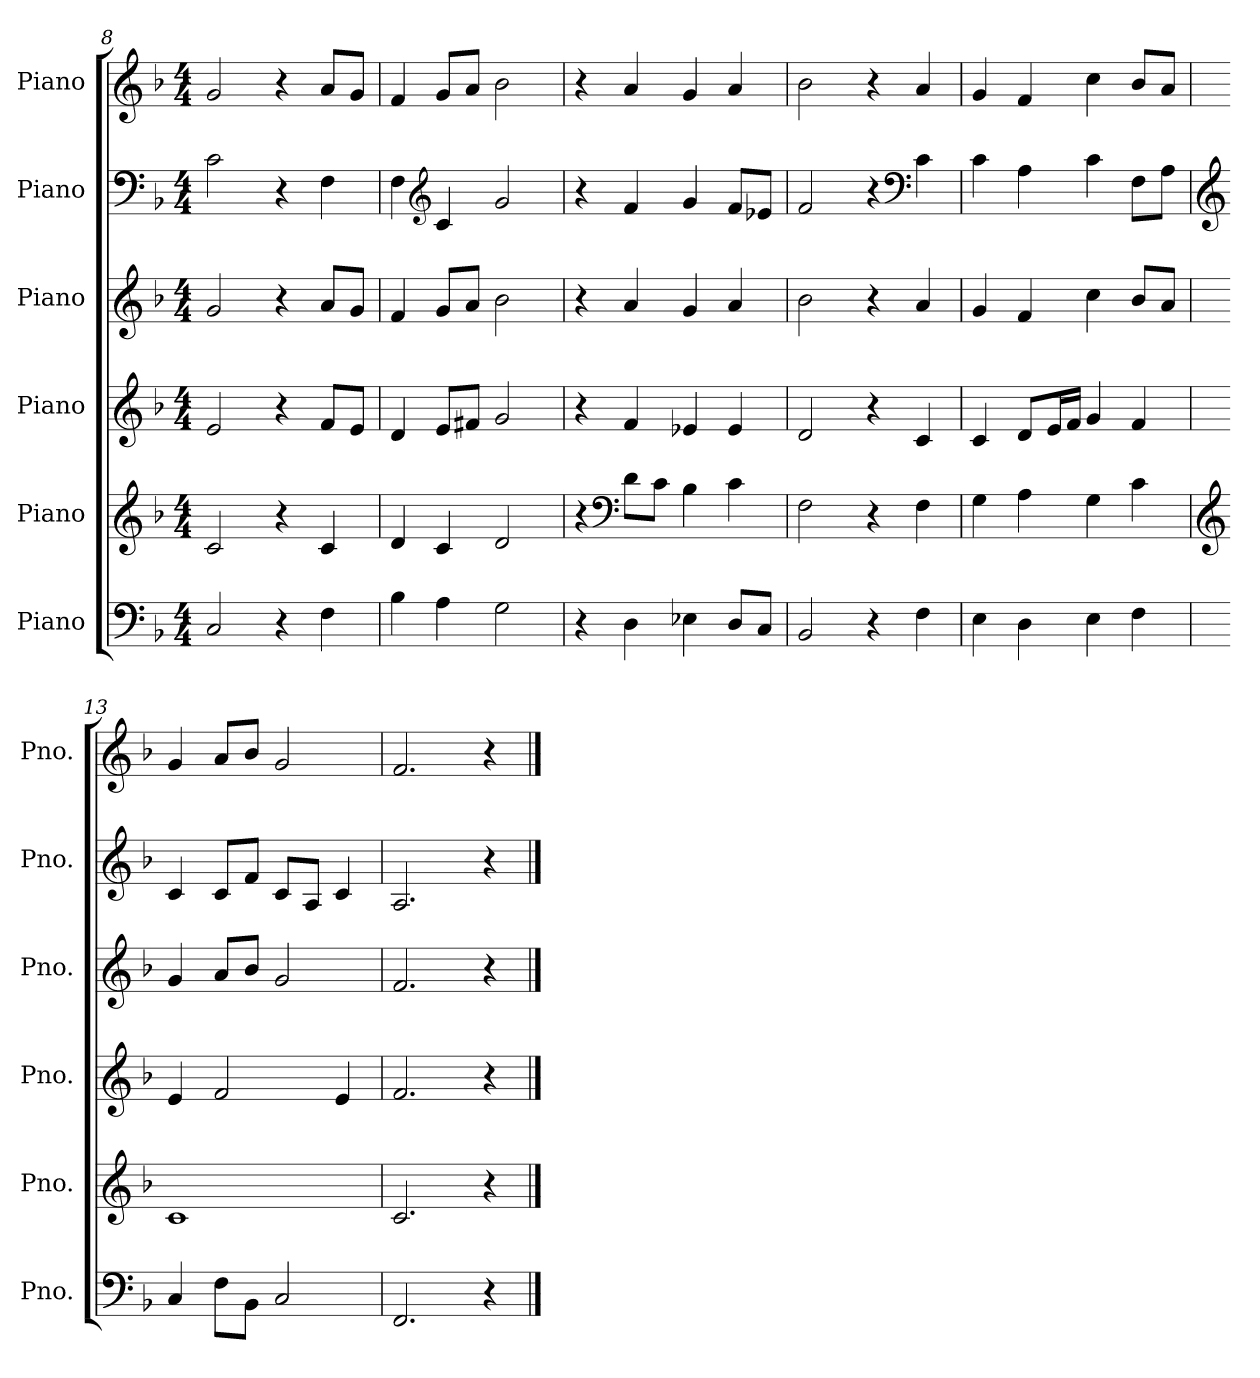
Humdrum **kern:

**kern	**kern	**kern	**kern	**kern	**kern
*part6	*part5	*part4	*part3	*part2	*part1
*staff6	*staff5	*staff4	*staff3	*staff2	*staff1
*I"Piano	*I"Piano	*I"Piano	*I"Piano	*I"Piano	*I"Piano
*I'Pno.	*I'Pno.	*I'Pno.	*I'Pno.	*I'Pno.	*I'Pno.
*clefF4	*clefG2	*clefG2	*clefG2	*clefF4	*clefG2
*k[b-]	*k[b-]	*k[b-]	*k[b-]	*k[b-]	*k[b-]
*M4/4	*M4/4	*M4/4	*M4/4	*M4/4	*M4/4
=8	=8	=8	=8	=8	=8
2C/	2c/	2e/	2g/	2c\	2g/
4r	4r	4r	4r	4r	4r
4F\	4c/	8f/L	8a/L	4F\	8a/L
.	.	8e/J	8g/J	.	8g/J
=9	=9	=9	=9	=9	=9
4B-\	4d/	4d/	4f/	4F\	4f/
*	*	*	*	*clefG2	*
4A\	4c/	8e/L	8g/L	4c/	8g/L
.	.	8f#X/J	8a/J	.	8a/J
2G\	2d/	2g/	2b-\	2g/	2b-\
=10	=10	=10	=10	=10	=10
4r	4r	4r	4r	4r	4r
*	*clefF4	*	*	*	*
4D\	8d\L	4f/	4a/	4f/	4a/
.	8c\J	.	.	.	.
4E-X\	4B-\	4e-X/	4g/	4g/	4g/
8D/L	4c\	4e-/	4a/	8f/L	4a/
8C/J	.	.	.	8e-X/J	.
=11	=11	=11	=11	=11	=11
2BB-/	2F\	2d/	2b-\	2f/	2b-\
4r	4r	4r	4r	4r	4r
*	*	*	*	*clefF4	*
4F\	4F\	4c/	4a/	4c\	4a/
!!LO:PB:g=z
=12	=12	=12	=12	=12	=12
4E\	4G\	4c/	4g/	4c\	4g/
4D\	4A\	8d/L	4f/	4A\	4f/
.	.	16e/L	.	.	.
.	.	16f/JJ	.	.	.
4E\	4G\	4g/	4cc\	4c\	4cc\
4F\	4c\	4f/	8b-/L	8F\L	8b-/L
.	.	.	8a/J	8A\J	8a/J
=13	=13	=13	=13	=13	=13
*	*clefG2	*	*	*clefG2	*
4C/	1c	4e/	4g/	4c/	4g/
8F\L	.	2f/	8a/L	8c/L	8a/L
8BB-\J	.	.	8b-/J	8f/J	8b-/J
2C/	.	.	2g/	8c/L	2g/
.	.	.	.	8A/J	.
.	.	4e/	.	4c/	.
=14	=14	=14	=14	=14	=14
2.FF/	2.c/	2.f/	2.f/	2.A/	2.f/
4r	4r	4r	4r	4r	4r
==	==	==	==	==	==
*-	*-	*-	*-	*-	*-
